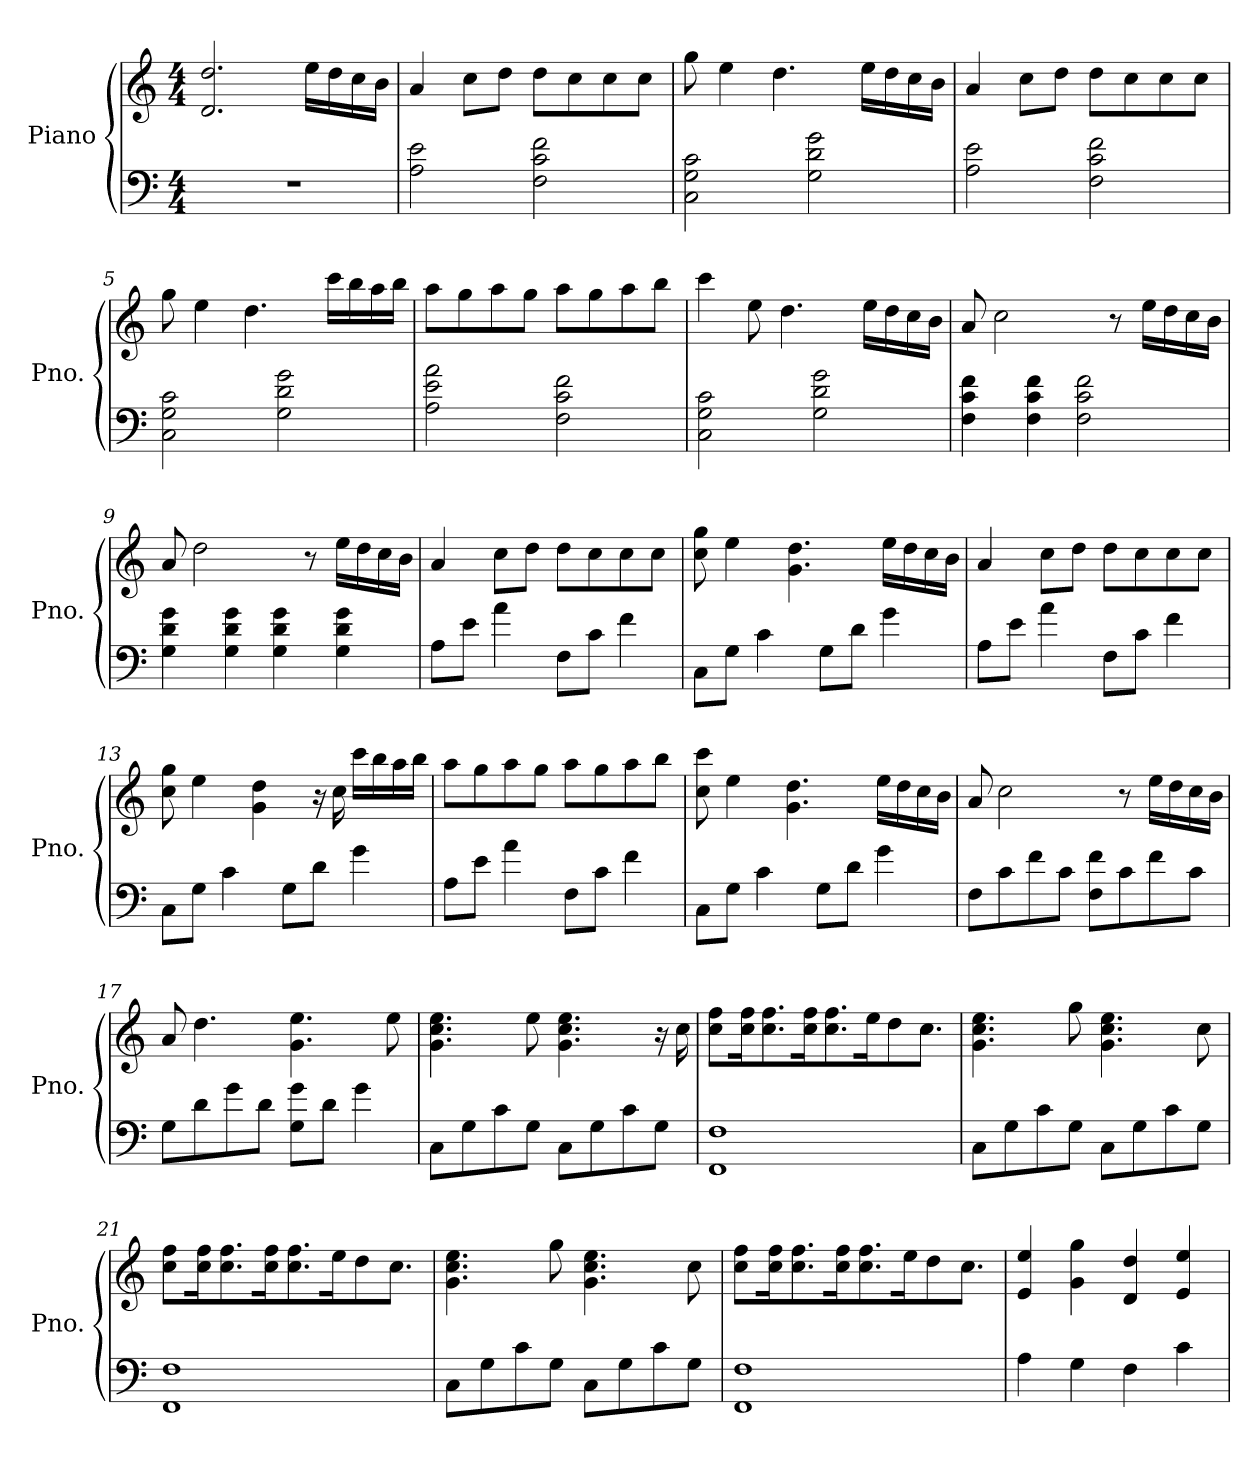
**kern	**kern
*part1	*part1
*staff2	*staff1
*I"Piano	*
*I'Pno.	*
*clefF4	*clefG2
*k[]	*k[]
*M4/4	*M4/4
*MM74	*MM74
=1	=1
1r	2.d/ 2.dd/
.	16ee\LL
.	16dd\
.	16cc\
.	16b\JJ
=2	=2
2A\ 2e\	4a/
.	8cc\L
.	8dd\J
2F\ 2c\ 2f\	8dd\L
.	8cc\
.	8cc\
.	8cc\J
=3	=3
2C\ 2G\ 2c\	8gg\
.	4ee\
.	4.dd\
2G\ 2d\ 2g\	.
.	16ee\LL
.	16dd\
.	16cc\
.	16b\JJ
=4	=4
2A\ 2e\	4a/
.	8cc\L
.	8dd\J
2F\ 2c\ 2f\	8dd\L
.	8cc\
.	8cc\
.	8cc\J
=5	=5
2C\ 2G\ 2c\	8gg\
.	4ee\
.	4.dd\
2G\ 2d\ 2g\	.
.	16ccc\LL
.	16bb\
.	16aa\
.	16bb\JJ
!!LO:LB:g=z
=6	=6
2A\ 2e\ 2a\	8aa\L
.	8gg\
.	8aa\
.	8gg\J
2F\ 2c\ 2f\	8aa\L
.	8gg\
.	8aa\
.	8bb\J
=7	=7
2C\ 2G\ 2c\	4ccc\
.	8ee\
.	4.dd\
2G\ 2d\ 2g\	.
.	16ee\LL
.	16dd\
.	16cc\
.	16b\JJ
=8	=8
4F\ 4c\ 4f\	8a/
.	2cc\
4F\ 4c\ 4f\	.
2F\ 2c\ 2f\	.
.	8r
.	16ee\LL
.	16dd\
.	16cc\
.	16b\JJ
=9	=9
4G\ 4d\ 4g\	8a/
.	2dd\
4G\ 4d\ 4g\	.
4G\ 4d\ 4g\	.
.	8r
4G\ 4d\ 4g\	16ee\LL
.	16dd\
.	16cc\
.	16b\JJ
=10	=10
8A\L	4a/
8e\J	.
4a\	8cc\L
.	8dd\J
8F\L	8dd\L
8c\J	8cc\
4f\	8cc\
.	8cc\J
!!LO:LB:g=z
=11	=11
8C\L	8cc\ 8gg\
8G\J	4ee\
4c\	.
.	4.g\ 4.dd\
8G\L	.
8d\J	.
4g\	16ee\LL
.	16dd\
.	16cc\
.	16b\JJ
=12	=12
8A\L	4a/
8e\J	.
4a\	8cc\L
.	8dd\J
8F\L	8dd\L
8c\J	8cc\
4f\	8cc\
.	8cc\J
=13	=13
8C\L	8cc\ 8gg\
8G\J	4ee\
4c\	.
.	4g\ 4dd\
8G\L	.
8d\J	16r
.	16cc\
4g\	16ccc\LL
.	16bb\
.	16aa\
.	16bb\JJ
=14	=14
8A\L	8aa\L
8e\J	8gg\
4a\	8aa\
.	8gg\J
8F\L	8aa\L
8c\J	8gg\
4f\	8aa\
.	8bb\J
!!LO:LB:g=z
=15	=15
8C\L	8cc\ 8ccc\
8G\J	4ee\
4c\	.
.	4.g\ 4.dd\
8G\L	.
8d\J	.
4g\	16ee\LL
.	16dd\
.	16cc\
.	16b\JJ
=16	=16
8F\L	8a/
8c\	2cc\
8f\	.
8c\J	.
8F\ 8f\L	.
8c\	8r
8f\	16ee\LL
.	16dd\
8c\J	16cc\
.	16b\JJ
=17	=17
8G\L	8a/
8d\	4.dd\
8g\	.
8d\J	.
8G\ 8g\L	4.g\ 4.ee\
8d\J	.
4g\	.
.	8ee\
=18	=18
8C\L	4.g\ 4.cc\ 4.ee\
8G\	.
8c\	.
8G\J	8ee\
8C\L	4.g\ 4.cc\ 4.ee\
8G\	.
8c\	.
8G\J	16r
.	16cc\
!!LO:LB:g=z
=19	=19
1FF 1F	8cc\ 8ff\L
.	16cc\ 16ff\K
.	8.cc\ 8.ff\
.	16cc\ 16ff\K
.	8.cc\ 8.ff\
.	16ee\K
.	8dd\
.	8.cc\J
=20	=20
8C\L	4.g\ 4.cc\ 4.ee\
8G\	.
8c\	.
8G\J	8gg\
8C\L	4.g\ 4.cc\ 4.ee\
8G\	.
8c\	.
8G\J	8cc\
=21	=21
1FF 1F	8cc\ 8ff\L
.	16cc\ 16ff\K
.	8.cc\ 8.ff\
.	16cc\ 16ff\K
.	8.cc\ 8.ff\
.	16ee\K
.	8dd\
.	8.cc\J
=22	=22
8C\L	4.g\ 4.cc\ 4.ee\
8G\	.
8c\	.
8G\J	8gg\
8C\L	4.g\ 4.cc\ 4.ee\
8G\	.
8c\	.
8G\J	8cc\
=23	=23
1FF 1F	8cc\ 8ff\L
.	16cc\ 16ff\K
.	8.cc\ 8.ff\
.	16cc\ 16ff\K
.	8.cc\ 8.ff\
.	16ee\K
.	8dd\
.	8.cc\J
!!LO:PB:g=z
=24	=24
4A\	4e/ 4ee/
4G\	4g\ 4gg\
4F\	4d/ 4dd/
4c\	4e/ 4ee/
=	=
*-	*-
